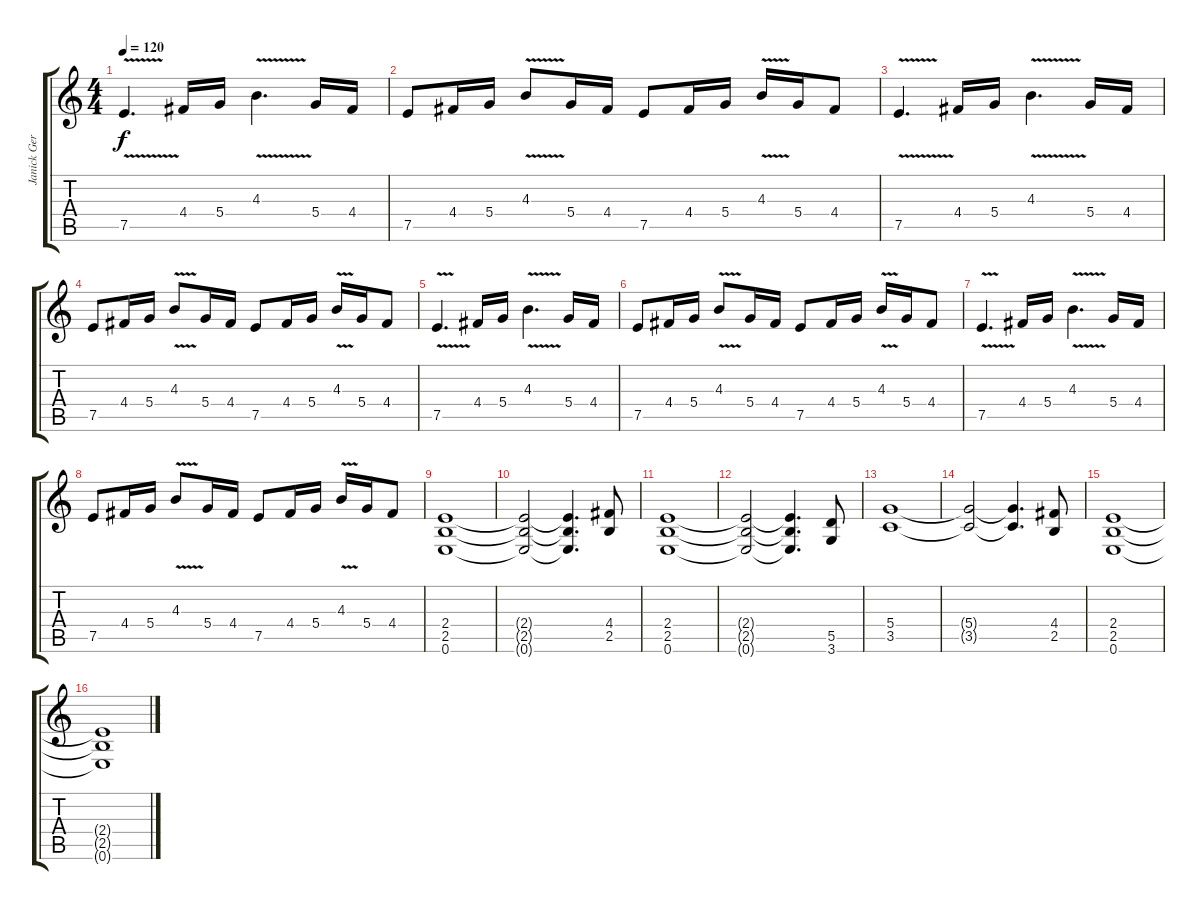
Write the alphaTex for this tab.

\track ("Janick Gers" "Janick Ger") {instrument distortionguitar}
\staff {score tabs}
\tuning (E4 B3 G3 D3 A2 E2) {hide}
\ts (4 4)
\tempo 120
\clef g2
\ks c
7.5{v}.4{d dy f} 4.4.16 5.4.16 4.3{v}.4{d} 5.4.16 4.4.16 |
7.5.8 4.4.16 5.4.16 4.3{v}.8 5.4.16 4.4.16 7.5.8 4.4.16 5.4.16 4.3{v}.16 5.4.16 4.4.8 |
7.5{v}.4{d} 4.4.16 5.4.16 4.3{v}.4{d} 5.4.16 4.4.16 |
7.5.8 4.4.16 5.4.16 4.3{v}.8 5.4.16 4.4.16 7.5.8 4.4.16 5.4.16 4.3{v}.16 5.4.16 4.4.8 |
7.5{v}.4{d} 4.4.16 5.4.16 4.3{v}.4{d} 5.4.16 4.4.16 |
7.5.8 4.4.16 5.4.16 4.3{v}.8 5.4.16 4.4.16 7.5.8 4.4.16 5.4.16 4.3{v}.16 5.4.16 4.4.8 |
7.5{v}.4{d} 4.4.16 5.4.16 4.3{v}.4{d} 5.4.16 4.4.16 |
7.5.8 4.4.16 5.4.16 4.3{v}.8 5.4.16 4.4.16 7.5.8 4.4.16 5.4.16 4.3{v}.16 5.4.16 4.4.8 |
(2.4 2.5 0.6).1 |
(2.4{t} 2.5{t} 0.6{t}).2 (2.4{t} 2.5{t} 0.6{t}).4{d} (4.4 2.5).8 |
(2.4 2.5 0.6).1 |
(2.4{t} 2.5{t} 0.6{t}).2 (2.4{t} 2.5{t} 0.6{t}).4{d} (5.5 3.6).8 |
(5.4 3.5).1 |
(5.4{t} 3.5{t}).2 (5.4{t} 3.5{t}).4{d} (4.4 2.5).8 |
(2.4 2.5 0.6).1 |
(2.4{t} 2.5{t} 0.6{t}).1
